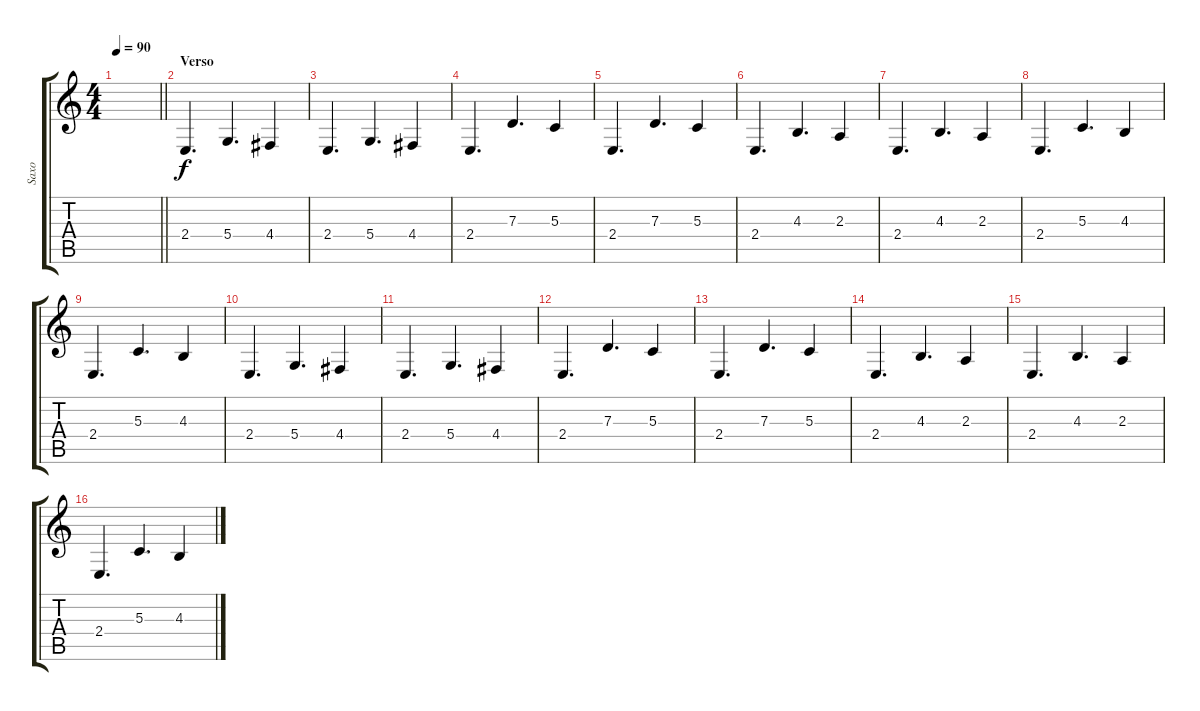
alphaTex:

\track ("Saxo" "Saxo") {instrument tenorsax}
\staff {score tabs}
\tuning (E4 B3 G3 D3 A2 E2) {hide}
\ts (4 4)
\tempo 90
\clef g2
\barLineRight lightlight
\ks c
|
\section ("" "Verso")
2.4.4{d} 5.4.4{d} 4.4.4 |
2.4.4{d} 5.4.4{d} 4.4.4 |
2.4.4{d} 7.3.4{d} 5.3.4 |
2.4.4{d} 7.3.4{d} 5.3.4 |
2.4.4{d} 4.3.4{d} 2.3.4 |
2.4.4{d} 4.3.4{d} 2.3.4 |
2.4.4{d} 5.3.4{d} 4.3.4 |
2.4.4{d} 5.3.4{d} 4.3.4 |
2.4.4{d} 5.4.4{d} 4.4.4 |
2.4.4{d} 5.4.4{d} 4.4.4 |
2.4.4{d} 7.3.4{d} 5.3.4 |
2.4.4{d} 7.3.4{d} 5.3.4 |
2.4.4{d} 4.3.4{d} 2.3.4 |
2.4.4{d} 4.3.4{d} 2.3.4 |
2.4.4{d} 5.3.4{d} 4.3.4
